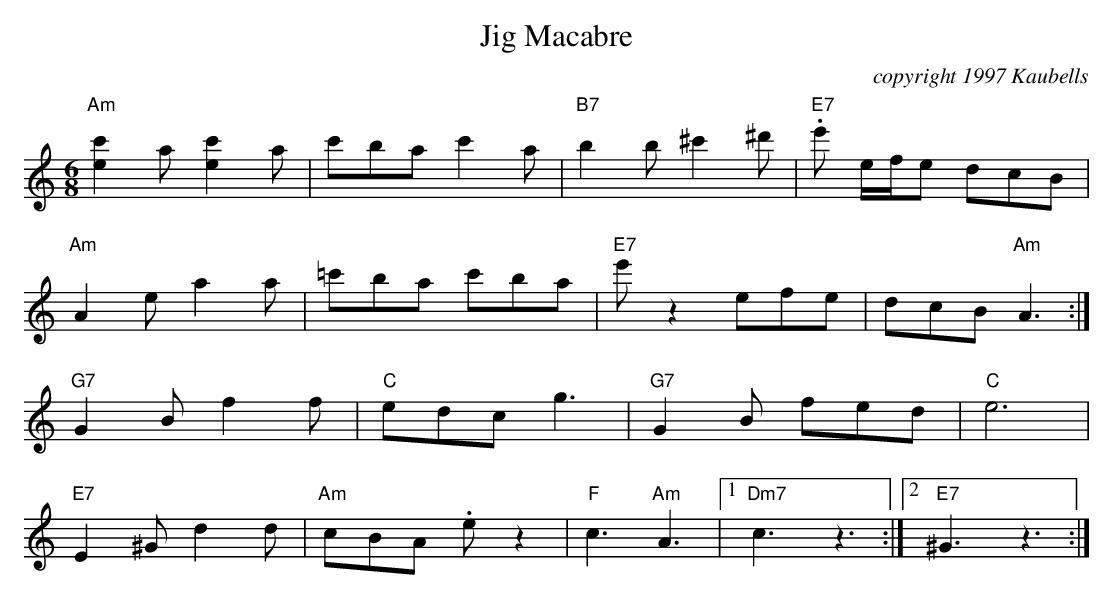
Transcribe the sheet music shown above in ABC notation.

X:1
T:Jig Macabre
C:copyright 1997 Kaubells
E:20                   % note spacing
M:6/8
K:Am
"Am"[e2c'2]a [e2c'2]a|c'ba c'2a|"B7"b2b ^c'2^d'|"E7".e' e/f/e dcB|*
"Am"A2e a2a|=c'ba c'ba|"E7"e'z2 efe|dcB "Am"A3:|*
"G7"G2B f2f|"C"edc g3|"G7"G2B fed|"C"e6|*
"E7"E2^G d2d|"Am"cBA .ez2|"F"c3 "Am"A3|[1 "Dm7"c3 z3:|[2 "E7"^G3 z3:|*
